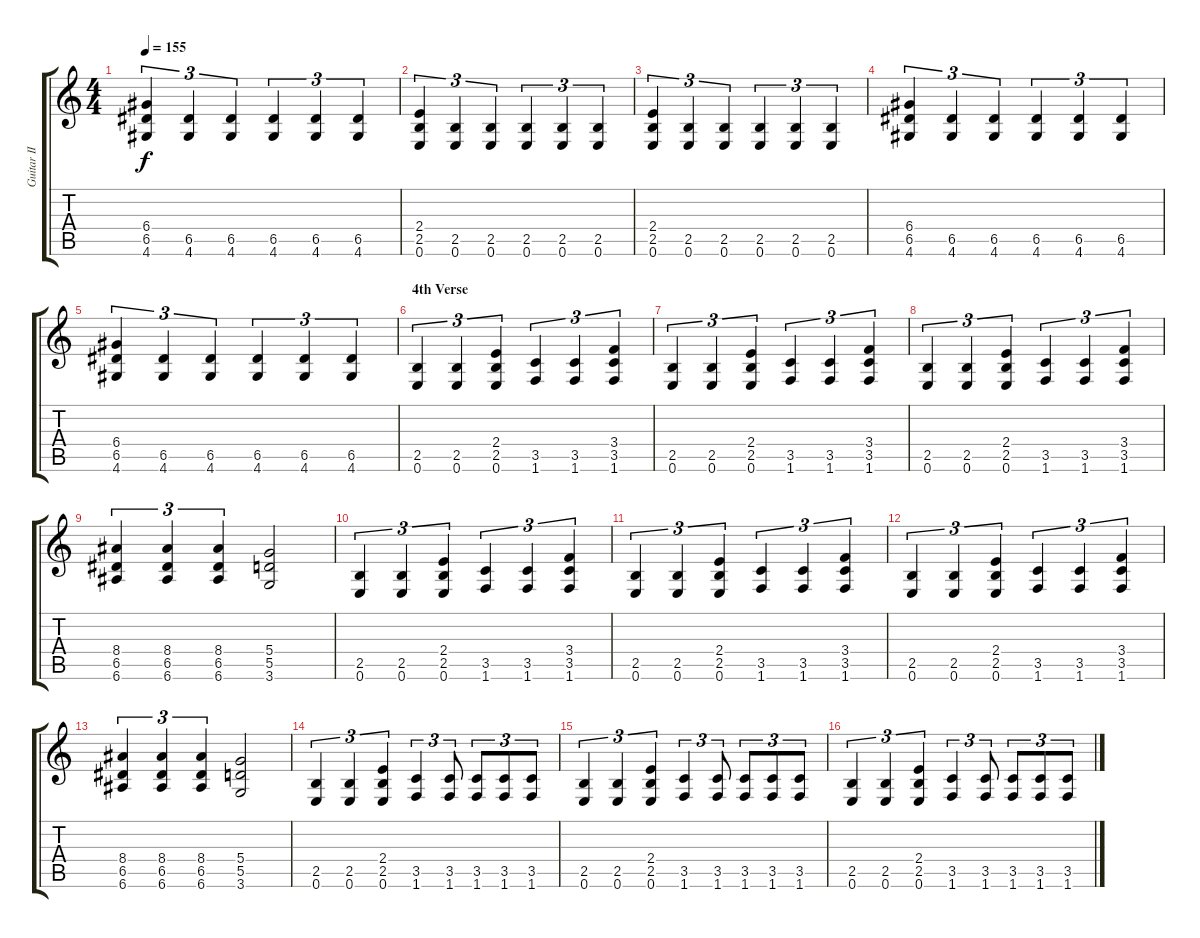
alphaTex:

\track ("Guitar II" "Guitar II") {instrument distortionguitar}
\staff {score tabs}
\tuning (E4 B3 G3 D3 A2 E2) {hide}
\ts (4 4)
\tempo 155
\clef g2
\ks c
(6.4 6.5 4.6).4{tu (3 2) dy f} (6.5 4.6).4{tu (3 2)} (6.5 4.6).4{tu (3 2)} (6.5 4.6).4{tu (3 2)} (6.5 4.6).4{tu (3 2)} (6.5 4.6).4{tu (3 2)} |
(2.4 2.5 0.6).4{tu (3 2)} (2.5 0.6).4{tu (3 2)} (2.5 0.6).4{tu (3 2)} (2.5 0.6).4{tu (3 2)} (2.5 0.6).4{tu (3 2)} (2.5 0.6).4{tu (3 2)} |
(2.4 2.5 0.6).4{tu (3 2)} (2.5 0.6).4{tu (3 2)} (2.5 0.6).4{tu (3 2)} (2.5 0.6).4{tu (3 2)} (2.5 0.6).4{tu (3 2)} (2.5 0.6).4{tu (3 2)} |
(6.4 6.5 4.6).4{tu (3 2)} (6.5 4.6).4{tu (3 2)} (6.5 4.6).4{tu (3 2)} (6.5 4.6).4{tu (3 2)} (6.5 4.6).4{tu (3 2)} (6.5 4.6).4{tu (3 2)} |
(6.4 6.5 4.6).4{tu (3 2)} (6.5 4.6).4{tu (3 2)} (6.5 4.6).4{tu (3 2)} (6.5 4.6).4{tu (3 2)} (6.5 4.6).4{tu (3 2)} (6.5 4.6).4{tu (3 2)} |
\section ("" "4th Verse")
(2.5 0.6).4{tu (3 2)} (2.5 0.6).4{tu (3 2)} (2.4 2.5 0.6).4{tu (3 2)} (3.5 1.6).4{tu (3 2)} (3.5 1.6).4{tu (3 2)} (3.4 3.5 1.6).4{tu (3 2)} |
(2.5 0.6).4{tu (3 2)} (2.5 0.6).4{tu (3 2)} (2.4 2.5 0.6).4{tu (3 2)} (3.5 1.6).4{tu (3 2)} (3.5 1.6).4{tu (3 2)} (3.4 3.5 1.6).4{tu (3 2)} |
(2.5 0.6).4{tu (3 2)} (2.5 0.6).4{tu (3 2)} (2.4 2.5 0.6).4{tu (3 2)} (3.5 1.6).4{tu (3 2)} (3.5 1.6).4{tu (3 2)} (3.4 3.5 1.6).4{tu (3 2)} |
(8.4 6.5 6.6).4{tu (3 2)} (8.4 6.5 6.6).4{tu (3 2)} (8.4 6.5 6.6).4{tu (3 2)} (5.4 5.5 3.6).2 |
(2.5 0.6).4{tu (3 2)} (2.5 0.6).4{tu (3 2)} (2.4 2.5 0.6).4{tu (3 2)} (3.5 1.6).4{tu (3 2)} (3.5 1.6).4{tu (3 2)} (3.4 3.5 1.6).4{tu (3 2)} |
(2.5 0.6).4{tu (3 2)} (2.5 0.6).4{tu (3 2)} (2.4 2.5 0.6).4{tu (3 2)} (3.5 1.6).4{tu (3 2)} (3.5 1.6).4{tu (3 2)} (3.4 3.5 1.6).4{tu (3 2)} |
(2.5 0.6).4{tu (3 2)} (2.5 0.6).4{tu (3 2)} (2.4 2.5 0.6).4{tu (3 2)} (3.5 1.6).4{tu (3 2)} (3.5 1.6).4{tu (3 2)} (3.4 3.5 1.6).4{tu (3 2)} |
(8.4 6.5 6.6).4{tu (3 2)} (8.4 6.5 6.6).4{tu (3 2)} (8.4 6.5 6.6).4{tu (3 2)} (5.4 5.5 3.6).2 |
(2.5 0.6).4{tu (3 2)} (2.5 0.6).4{tu (3 2)} (2.4 2.5 0.6).4{tu (3 2)} (3.5 1.6).4{tu (3 2)} (3.5 1.6).8{tu (3 2)} (3.5 1.6).8{tu (3 2)} (3.5 1.6).8{tu (3 2)} (3.5 1.6).8{tu (3 2)} |
(2.5 0.6).4{tu (3 2)} (2.5 0.6).4{tu (3 2)} (2.4 2.5 0.6).4{tu (3 2)} (3.5 1.6).4{tu (3 2)} (3.5 1.6).8{tu (3 2)} (3.5 1.6).8{tu (3 2)} (3.5 1.6).8{tu (3 2)} (3.5 1.6).8{tu (3 2)} |
(2.5 0.6).4{tu (3 2)} (2.5 0.6).4{tu (3 2)} (2.4 2.5 0.6).4{tu (3 2)} (3.5 1.6).4{tu (3 2)} (3.5 1.6).8{tu (3 2)} (3.5 1.6).8{tu (3 2)} (3.5 1.6).8{tu (3 2)} (3.5 1.6).8{tu (3 2)}
